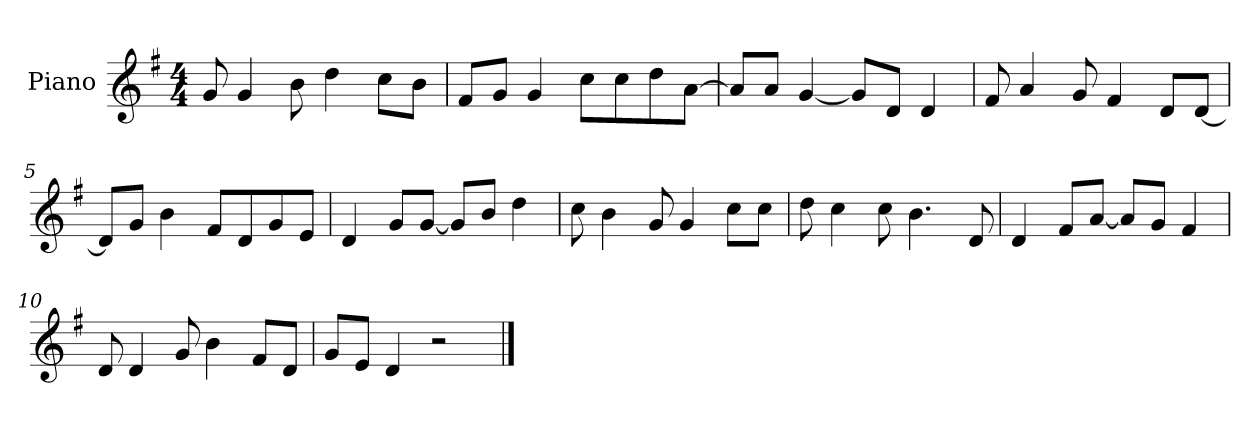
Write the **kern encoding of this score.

**kern
*part1
*staff1
*I"Piano
*I'P-no
*clefG2
*k[f#]
*M4/4
*MM90
=1
8g/
4g/
8b\
4dd\
8cc\L
8b\J
=2
8f#/L
8g/J
4g/
8cc\L
8cc\
8dd\
[8a\J
=3
8a/L]
8a/J
[4g/
8g/L]
8d/J
4d/
=4
8f#/
4a/
8g/
4f#/
8d/L
[8d/J
=5
8d/L]
8g/J
4b\
8f#/L
8d/
8g/
8e/J
!!LO:LB:g=z
=6
4d/
8g/L
[8g/J
8g/L]
8b/J
4dd\
=7
8cc\
4b\
8g/
4g/
8cc\L
8cc\J
=8
8dd\
4cc\
8cc\
4.b\
8d/
=9
4d/
8f#/L
[8a/J
8a/L]
8g/J
4f#/
=10
8d/
4d/
8g/
4b\
8f#/L
8d/J
=11
8g/L
8e/J
4d/
2r
==
*-
